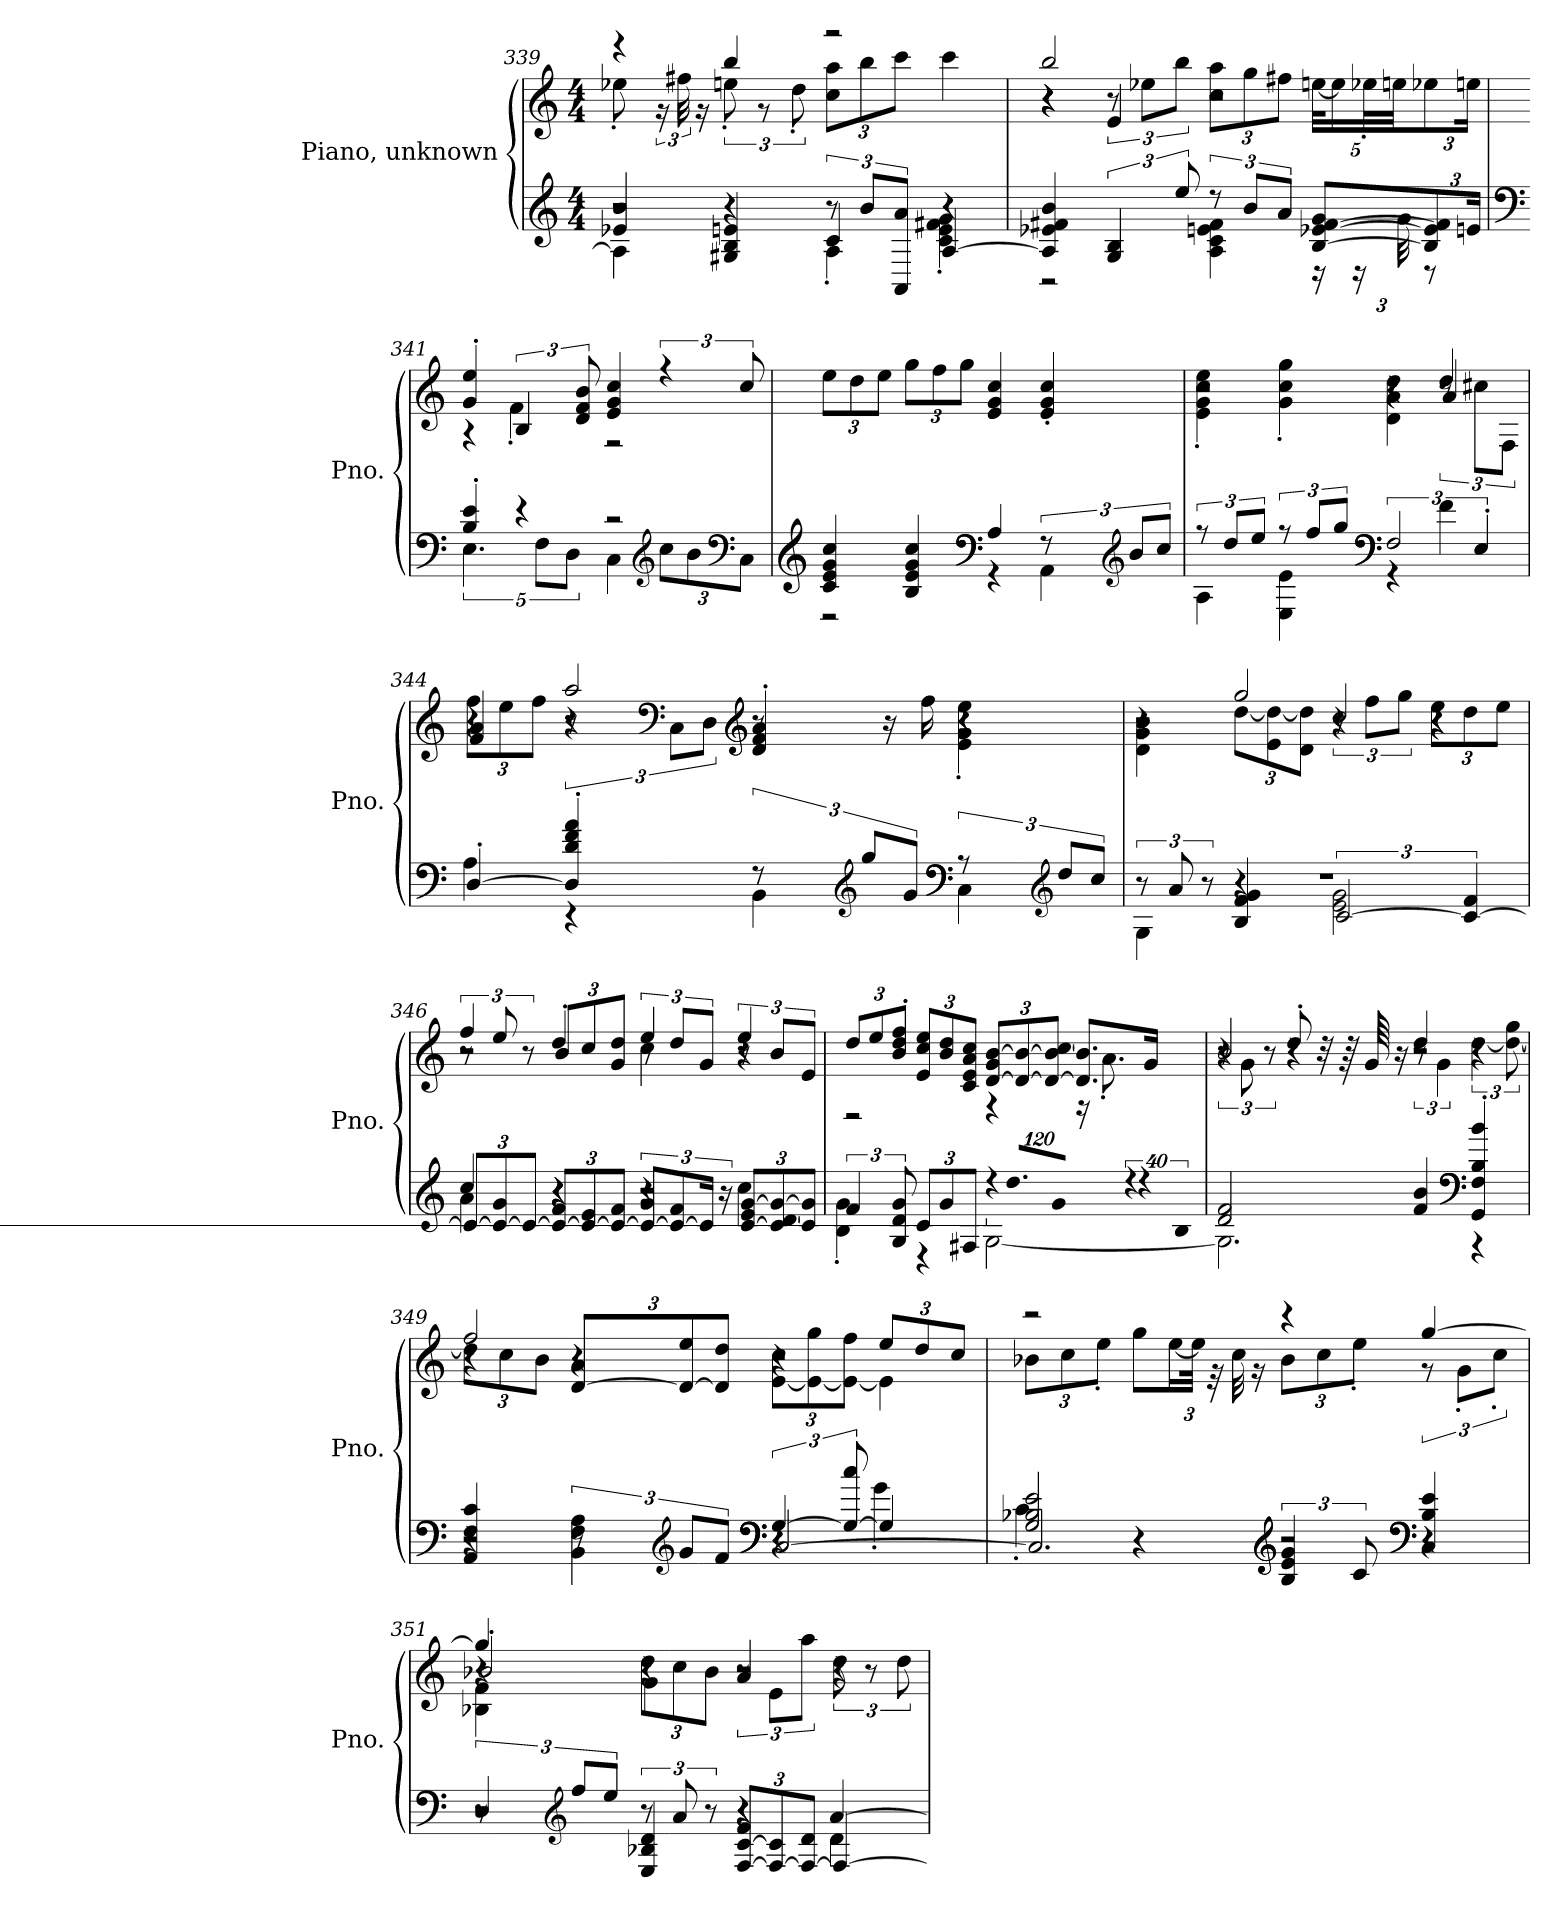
**kern	**kern
*part1	*part1
*staff2	*staff1
*I"Piano, unknown	*
*I'Pno.	*
!!LO:LB:g=z
*clefG2	*clefG2
*k[]	*k[]
*M4/4	*M4/4
=339	=339
*^	*^
*	*^	*	*
4e-X/ 4b/	4A\]	2r	4r	8ee-X'\
.	.	.	.	24r
.	.	.	.	48ff#X\
.	.	.	.	16r
4G#X/ 4B/ 4en/	4r	.	4bb/	12een'\
.	.	.	.	12r
.	.	.	.	12dd'\
*	*	*	*	*Xbrackettup
12r	4A'\	4c/	2r	12cc\ 12aa\L
12b/L	.	.	.	12bb\
12AA/ 12a/J	.	.	.	12ccc\J
[4A/	4c\' 4e\' 4f#X\' 4g\'	4r	.	4ccc\
*	*v	*v	*	*
=340	=340	=340	=340
*	*	*	*^
4A/] 4e-X/ 4f#X/ 4b/	2r	2bb/	4r	4r
*	*	*	*brackettup	*
6G/ 6B/	.	.	12r	4e/
.	.	.	12ee-X\L	.
12ee/	.	.	12bb\J	.
*	*	*	*Xbrackettup	*
12r	4A\ 4c\ 4en\ 4f#\	2r	12cc\ 12aa\L	2r
12b/L	.	.	12gg\	.
12a/J	.	.	12ff#X\J	.
[8B/ [8e-X/ [8f#/ 8g/L	16r	.	[40een\KLL	.
.	.	.	20ee\]	.
.	24r	.	.	.
.	.	.	40ee-X'\L	.
.	.	.	40een\JJ	.
.	48g\	.	.	.
*Xbrackettup	*	*	*	*
12B/] 12e-/] 12f#/]	8r	.	12ee-X\	.
24en/Jk	.	.	24een\Jk	.
*	*	*v	*v	*v
!!LO:LB:g=z
=341	=341	=341
*clefF4	*	*
*	*brackettup	*
*	*	*^
4B/' 4e/'	5.E\	4g/' 4ee/'	4r
*	*	*brackettup	*
4r	.	6B/	4f'\
.	10F\L	.	.
.	10D\J	.	.
.	.	12d/ 12f/ 12b/	.
2r	4C\	4e/ 4g/ 4cc/	2r
*clefG2	*	*	*
*	*Xbrackettup	*	*
.	12cc\L	6r	.
.	12b\	.	.
*clefF4	*	*	*
.	12C\J	12cc/	.
*	*	*v	*v
=342	=342	=342
*clefG2	*	*
*	*	*Xbrackettup
4c/ 4e/ 4g/ 4cc/	2r	12ee\L
.	.	12dd\
.	.	12ee\J
4B/ 4e/ 4g/ 4cc/	.	12gg\L
.	.	12ff\
.	.	12gg\J
*clefF4	*	*
4A/	4r	4e/ 4g/ 4cc/
*brackettup	*	*
12r	4AA\	4e/' 4g/' 4cc/'
*clefG2	*	*
12b/L	.	.
12cc/J	.	.
=343	=343	=343
*	*	*^
*	*	*	*^
12r	4A\	2r	4e\' 4g\' 4cc\' 4ee\'	2r
12dd/L	.	.	.	.
12ee/J	.	.	.	.
12r	4E\ 4e\	.	4g\' 4cc\' 4gg\'	.
12ff/L	.	.	.	.
12gg/J	.	.	.	.
*clefF4	*	*	*	*
3F/	4r	4r	4d\ 4a\ 4dd\	4r
*	*	*	*brackettup	*
.	4f\	4dd/	12r	4a/
6E'/	.	.	12cc#X\L	.
.	.	.	12F\J	.
!!LO:PB:g=z	!!	!!
=344	=344	=344	=344	=344
*	*	*	*Xbrackettup	*
[4D'/	4A\	4r	12ff\L	4f/ 4a/
.	.	.	12ee\	.
.	.	.	12ff\J	.
*	*	*	*brackettup	*
4D/]' 4d/' 4f/' 4a/'	4r	2aa/	12r	4r
*	*	*clefF4	*	*
.	.	.	12C\L	.
.	.	.	12D\J	.
*	*	*clefG2	*	*
12r	4BB\	.	8r	4d/' 4f/' 4a/'
*clefG2	*	*	*	*
12gg/L	.	.	.	.
.	.	.	16r	.
12g/J	.	.	.	.
.	.	.	16ff\	.
*clefF4	*	*	*	*
12r	4C\	4r	4e\' 4g\' 4ee\'	4r
*clefG2	*	*	*	*
12dd/L	.	.	.	.
12cc/J	.	.	.	.
=345	=345	=345	=345	=345
*	*^	*	*	*^
1r	4G\	12r	4r	2r	2r	4d\ 4g\ 4b\
.	.	12a/	.	.	.	.
.	.	12r	.	.	.	.
*	*	*	*	*	*	*Xbrackettup
.	4r	4B/ 4f/ 4g/	2gg/	.	.	[12dd\L
.	.	.	.	.	.	12e\ 12dd\_
.	.	.	.	.	.	12d\ 12dd\]J
*	*	*	*	*brackettup	*	*
.	2e\ 2g\	[3c/	.	12r	2cc/	4r
.	.	.	.	12ff\L	.	.
.	.	.	.	12gg\J	.	.
*	*	*	*	*	*	*Xbrackettup
.	.	.	4r	4r	.	12ee\L
.	.	6c/_ 6f/	.	.	.	12dd\
.	.	.	.	.	.	12ee\J
*	*	*	*	*	*v	*v
!!LO:LB:g=z
=346	=346	=346	=346	=346	=346
*	*	*Xbrackettup	*	*	*brackettup
4cc/	4a\	12c/L_	4ff/	2r	12r
.	.	12c/_ 12g/	.	.	12ee/
.	.	12c/J_	.	.	12r
*	*	*	*	*	*Xbrackettup
4r	4r	12c/_ 12f/L	4dd'/	.	12b/L
.	.	12c/_ 12e/	.	.	12cc/
.	.	12c/_ 12f/J	.	.	12g/ 12dd/J
*	*	*brackettup	*	*	*brackettup
2r	4r	12c/_ 12g/L	4ee/	4cc\	12r
.	.	12c/_ 12f/	.	.	12dd/L
.	.	24c/Jk]	.	.	12g/J
.	.	24r	.	.	.
*	*	*Xbrackettup	*	*	*
.	4cc\	[12c/ 12e/ [12g/L	4ee/	4r	12r
.	.	12c/_ 12d/ 12g/_	.	.	12b/L
.	.	12c/] 12g/]J	.	.	12e/J
*v	*v	*v	*	*	*
*	*v	*v	*v
=347	=347
*brackettup	*Xbrackettup
*^	*^
6f/	4B\' 4g\'	12dd/L	2r
.	.	12ee/	.
12G/ 12d/ 12g/	.	12b/' 12dd/' 12ff/'J	.
*Xbrackettup	*	*	*
12c/L	4r	12e/ 12cc/ 12ee/L	.
12g/	.	12b/ 12dd/	.
12F#X/J	.	12c/ 12e/ 12a/ 12cc/J	.
*brackettup	*	*	*
!LO:N:vis=16	!	!	!
1920%137r	[2G\	[12d/ 12g/ [12b/L	4r
!LO:N:vis=16.	!	!	!
960%103dd/LL	.	.	.
.	.	12d/_ 12b/_	.
.	.	12d/_ 12b/_ 12cc/J	.
!LO:N:vis=16	!	!	!
1920%137g/JJ	.	.	.
!LO:N:vis=32	!	!	!
640%23r	.	8.d/] 8.b/]L	16r
!LO:N:vis=8	!	!	!
960%137r	.	.	.
.	.	.	8.a'\
!LO:N:vis=16	!	!	!
1920%137B/	.	.	.
.	.	16g/Jk	.
!!LO:LB:g=z
=348	=348	=348	=348
*	*	*	*brackettup
*	*	*	*^
2d/ 2f/	2.G\]	2b/	12r	4r
.	.	.	12g\	.
.	.	.	12r	.
.	.	.	4r	8dd'/
.	.	.	.	32r
.	.	.	.	64r
.	.	.	.	64g/
.	.	.	.	16r
4f/ 4b/	.	4dd/	12r	2r
.	.	.	6g\	.
*clefF4	*	*	*	*
4GG/' 4F/' 4B/' 4b/'	4r	4r	[6dd\	.
.	.	.	12dd\_ 12gg\	.
=349	=349	=349	=349	=349
*	*^	*	*	*
*	*	*	*	*Xbrackettup	*
4AA/ 4F/ 4c/	4r	2r	2ff/	12dd\L]	4r
.	.	.	.	12cc\	.
.	.	.	.	12b\J	.
12r	4BB\ 4F\ 4A\	.	.	4r	[12d/ 12a/L
*clefG2	*	*	*	*	*
12g/L	.	.	.	.	12d/_ 12ee/
12f/J	.	.	.	.	12d/] 12dd/J
*clefF4	*	*	*	*	*
[6G/	4r	[2C/	2r	[12e\ 12cc\L	4r
.	.	.	.	12e\_ 12gg\	.
12G/_ 12cc/	.	.	.	12e\_ 12ff\J	.
4G/]	4g'\	.	.	4e\]	12ee/L
.	.	.	.	.	12dd/
.	.	.	.	.	12cc/J
*	*	*	*	*v	*v
!!LO:LB:g=z
=350	=350	=350	=350	=350
2G/ 2B-X/ 2e/	4c'\	2.C/]	2r	12b-X\L
.	.	.	.	12cc\
.	.	.	.	12ee'\J
.	4r	.	.	12gg\L
.	.	.	.	[24ee\L
*	*	*	*	*brackettup
.	.	.	.	48ee\JJk]
.	.	.	.	48r
.	.	.	.	48cc\
.	.	.	.	16r
*clefG2	*	*	*	*
*	*	*	*	*Xbrackettup
6B-/ 6e/ 6g/	2r	.	4r	12b-\L
.	.	.	.	12cc\
12c/	.	.	.	12ee'\J
*clefF4	*	*	*	*
*	*	*	*	*brackettup
4C/ 4B-/ 4e/	.	4r	[4gg/	12r
.	.	.	.	12g'\L
.	.	.	.	12cc'\J
=351	=351	=351	=351	=351
*	*	*	*^	*^
12r	2r	4D/	4gg/]	4r	2b-X'/	4B-X\ 4f\
*clefG2	*	*	*	*	*	*
12ff/L	.	.	.	.	.	.
12ee/J	.	.	.	.	.	.
*	*	*	*	*Xbrackettup	*	*
12r	.	4E/ 4B-X/ 4d/	4r	12dd\L	.	4g\
12a/	.	.	.	12cc\	.	.
12r	.	.	.	12b-\J	.	.
*Xbrackettup	*	*	*	*brackettup	*	*
[12F/ [12c/ 12f/L	4r	4r	2r	12r	4a/	2r
12F/_ 12c/]	.	.	.	12e\L	.	.
12F/_ 12d/J	.	.	.	12aa\J	.	.
4F/_	4d\	[4a/	.	12dd\	4r	.
.	.	.	.	12r	.	.
.	.	.	.	12dd\	.	.
*v	*v	*v	*	*	*	*
*	*v	*v	*v	*v
=	=
*-	*-
